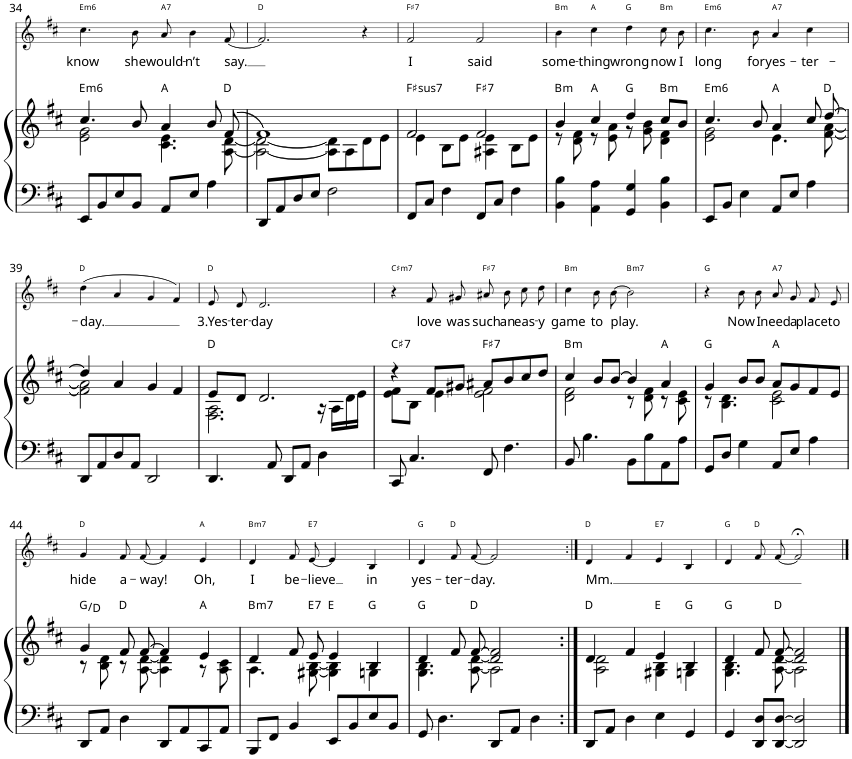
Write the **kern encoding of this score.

**kern	**kern	**harte	**kern	**text	**harte
*part2	*part2	*part2	*part1	*part1	*part1
*staff3	*staff2	*	*staff1	*staff1	*
*I"Piano	*	*	*I"P1	*	*
*I'Pno	*	*	*	*	*
!!LO:PB:g=z
*clefF4	*clefG2	*	*clefG2	*	*
*k[f#c#]	*k[f#c#]	*	*k[f#c#]	*	*
*M4/4	*M4/4	*	*M4/4	*	*
=34	=34	=34	=34	=34	=34
*	*^	*	*	*	*
!	!	!	!LO:H:kt=m6	!	!LO:LY:b	!LO:H:kt=m6
8EE/L	4.cc#/	2e\ 2g\	E:min6	4.cc#\	know	E:min6
8BB/	.	.	.	.	.	.
8E/	.	.	.	.	.	.
!	!	!	!	!	!LO:LY:b	!
8BB/J	8b/	.	.	8b\	she	.
!	!	!	!	!	!LO:LY:b	!LO:H:kt=7
8AA/L	4a/	4.c#\ 4.e\	A:maj	8a/	would-	A:7
!	!	!	!	!	!LO:LY:b	!
8E/J	.	.	.	4b\	-n’t	.
4A\	8b/	.	.	.	.	.
!	!	!	!	!	!LO:LY:b	!
.	(8f#/	[8A\ [8d\	D:maj	[8f#/	say.	.
=35	=35	=35	=35	=35	=35	=35
8DD/L	1f#)	2A\_ 2d\_	.	2.f#/]	.	D:maj
8AA/	.	.	.	.	.	.
8D/	.	.	.	.	.	.
8E/J	.	.	.	.	.	.
2F#\	.	8A\] 8d\]L	.	.	.	.
.	.	8A\	.	.	.	.
.	.	8d\	.	4r	.	.
.	.	8e\J	.	.	.	.
=36	=36	=36	=36	=36	=36	=36
!	!	!	!LO:H:kt=7	!	!LO:LY:b	!LO:H:kt=7
8FF#/L	2f#/	4e\	F#:maj	2f#/	I	F#:7
8C#/J	.	.	.	.	.	.
4F#\	.	8B\L	.	.	.	.
.	.	8e\J	.	.	.	.
!	!	!	!LO:H:kt=7	!	!LO:LY:b	!
8FF#/L	2f#/	4A#X\ 4e\	F#:7	2f#/	said	.
8C#/J	.	.	.	.	.	.
4F#\	.	8B\L	.	.	.	.
.	.	8e\J	.	.	.	.
=37	=37	=37	=37	=37	=37	=37
!	!	!	!LO:H:kt=m	!	!LO:LY:b	!LO:H:kt=m
4BB\ 4B\	4b/	8r	B:min	4b\	some-	B:min
.	.	8d\ 8f#\	.	.	.	.
!	!	!	!	!	!LO:LY:b	!
4AA\ 4A\	4cc#/	8r	A:maj	4cc#\	-thing	A:maj
.	.	8e\ 8a\	.	.	.	.
!	!	!	!	!	!LO:LY:b	!
4GG/ 4G/	4dd/	8r	G:maj	4dd\	wrong	G:maj
.	.	8g\ 8b\	.	.	.	.
!	!	!	!LO:H:kt=m	!	!LO:LY:b	!LO:H:kt=m
4BB\ 4B\	8cc#/L	4d\ 4f#\	B:min	8cc#\L	now	B:min
!	!	!	!	!	!LO:LY:b	!
.	8b/J	.	.	8b\J	I	.
=38	=38	=38	=38	=38	=38	=38
!	!	!	!LO:H:kt=m6	!	!LO:LY:b	!LO:H:kt=m6
8EE/L	4.cc#/	2e\ 2g\	E:min6	4.cc#\	long	E:min6
8BB/J	.	.	.	.	.	.
4E\	.	.	.	.	.	.
!	!	!	!	!	!LO:LY:b	!
.	8b/	.	.	8b\	for	.
!	!	!	!	!	!LO:LY:b	!LO:H:kt=7
8AA/L	4a/	4.e\	A:maj	4a/	yes-	A:7
8E/J	.	.	.	.	.	.
!	!	!	!	!	!LO:LY:b	!
4A\	8cc#/	.	.	4cc#\	-ter-	.
.	[8dd/	[8f#\ [8a\	D:maj	.	.	.
!!LO:LB:g=z
=39	=39	=39	=39	=39	=39	=39
!	!	!	!	!	!LO:LY:b	!
8DD/L	4dd/]	2f#\] 2a\]	.	(4dd\	-day.	D:maj
8AA/	.	.	.	.	.	.
8D/	4a/	.	.	4a/	.	.
8AA/J	.	.	.	.	.	.
2DD/	4g/	2ryy	.	4g/	.	.
.	4f#/	.	.	4f#/)	.	.
=40	=40	=40	=40	=40	=40	=40
!	!	!	!	!	!LO:LY:b	!
4.DD/	8e/L	2.F#\ 2.A\	D:maj	8e/L	3.Yes-	D:maj
!	!	!	!	!	!LO:LY:b	!
.	8d/J	.	.	8d/J	-ter-	.
!	!	!	!	!	!LO:LY:b	!
.	2.d/	.	.	2.d/	-day	.
8AA/	.	.	.	.	.	.
8DD/L	.	.	.	.	.	.
8AA/J	.	.	.	.	.	.
4D\	.	16r	.	.	.	.
.	.	16A\LL	.	.	.	.
.	.	16d\	.	.	.	.
.	.	16e\JJ	.	.	.	.
=41	=41	=41	=41	=41	=41	=41
!	!	!	!LO:H:kt=7	!	!	!LO:H:kt=m7
8CC#/	4r	8e\ 8f#\L	C#:7	4r	.	C#:min7
4.C#/	.	8B\J	.	.	.	.
!	!	!	!	!	!LO:LY:b	!
.	8f#/L	4e\	.	8f#/L	love	.
!	!	!	!	!	!LO:LY:b	!
.	8g#X/J	.	.	8g#X/J	was	.
!	!	!	!LO:H:kt=7	!	!LO:LY:b	!LO:H:kt=7
8FF#/	8a#X/L	2e\ 2f#\	F#:7	8a#X/L	such	F#:7
!	!	!	!	!	!LO:LY:b	!
4.F#\	8b/	.	.	8b/J	an	.
!	!	!	!	!	!LO:LY:b	!
.	8cc#/	.	.	8cc#\L	eas-	.
!	!	!	!	!	!LO:LY:b	!
.	8dd/J	.	.	8dd\J	-y	.
=42	=42	=42	=42	=42	=42	=42
!	!	!	!LO:H:kt=m	!	!LO:LY:b	!LO:H:kt=m
8BB/	4cc#/	2d\ 2f#\	B:min	4cc#\	game	B:min
4.B\	.	.	.	.	.	.
!	!	!	!	!	!LO:LY:b	!
.	8b/L	.	.	8b\L	to	.
!	!	!	!	!	!LO:LY:b	!
.	[8b/J	.	.	[8b\J	play.	.
!	!	!	!	!	!	!LO:H:kt=m7
8BB\L	4b/]	8r	.	2b\]	.	B:min7
8B\	.	8d\ 8f#\	.	.	.	.
8AA\	4a/	8r	A:maj	.	.	.
8A\J	.	8c#\ 8e\	.	.	.	.
=43	=43	=43	=43	=43	=43	=43
8GG/L	4g/	8r	G:maj	4r	.	G:maj
8D/J	.	4.B\ 4.d\	.	.	.	.
!	!	!	!	!	!LO:LY:b	!
4G\	8b/L	.	.	8b\L	Now	.
!	!	!	!	!	!LO:LY:b	!
.	8b/J	.	.	8b\J	I	.
!	!	!	!	!	!LO:LY:b	!LO:H:kt=7
8AA/L	8a/L	2c#\ 2e\	A:maj	8a/L	need	A:7
!	!	!	!	!	!LO:LY:b	!
8E/J	8g/	.	.	8g/J	a	.
!	!	!	!	!	!LO:LY:b	!
4A\	8f#/	.	.	8f#/L	place	.
!	!	!	!	!	!LO:LY:b	!
.	8e/J	.	.	8e/J	to	.
!!LO:LB:g=z
=44	=44	=44	=44	=44	=44	=44
!	!	!	!	!	!LO:LY:b	!
8DD/L	4g/	8r	G:maj/5	4g/	hide	D:maj
8AA/J	.	8B\ 8d\	.	.	.	.
!	!	!	!	!	!LO:LY:b	!
4D\	8f#/	8r	D:maj	8f#/L	a-	.
!	!	!	!	!	!LO:LY:b	!
.	[8f#/	[8A\ [8d\	.	[8f#/J	-way!	.
8DD/L	4f#/]	4A\] 4d\]	.	4f#/]	.	.
8AA/	.	.	.	.	.	.
!	!	!	!	!	!LO:LY:b	!
8CC#/	4e/	8r	A:maj	4e/	Oh,	A:maj
8AA/J	.	8A\ 8c#\	.	.	.	.
=45	=45	=45	=45	=45	=45	=45
!	!	!	!LO:H:kt=m7	!	!LO:LY:b	!LO:H:kt=m7
8BBB/L	4d/	4.A\	B:min7	4d/	I	B:min7
8FF#/J	.	.	.	.	.	.
!	!	!	!	!	!LO:LY:b	!
4BB/	8f#/	.	.	8f#/	be-	.
!	!	!	!LO:H:kt=7	!	!LO:LY:b	!LO:H:kt=7
.	8e/	[8G#X\ [8B\	E:7	[8e/	-lieve	E:7
8EE/L	4e/	4G#\] 4B\]	E:maj	4e/]	.	.
8BB/	.	.	.	.	.	.
!	!	!	!	!	!LO:LY:b	!
8E/	4B/	4Gn\	G:maj	4B/	in	.
8BB/J	.	.	.	.	.	.
=46	=46	=46	=46	=46	=46	=46
!	!	!	!	!	!LO:LY:b	!
8GG/	4d/	4.G\ 4.B\	G:maj	4d/	yes-	G:maj
4.D\	.	.	.	.	.	.
!	!	!	!	!	!LO:LY:b	!
.	8f#/	.	.	8f#/L	-ter-	D:maj
!	!	!	!	!	!LO:LY:b	!
.	[8f#/	[8A\ [8d\	D:maj	[8f#/J	-day.	.
8DD/L	2d/] 2f#/]	2A\]	.	2f#/]	.	.
8AA/J	.	.	.	.	.	.
4D\	.	.	.	.	.	.
=47:|!	=47:|!	=47:|!	=47:|!	=47:|!	=47:|!	=47:|!
!	!	!	!	!	!LO:LY:b	!
8DD/L	4d/	2A\ 2d\	D:maj	4d/	Mm.	D:maj
8AA/J	.	.	.	.	.	.
4D\	4f#/	.	.	4f#/	.	.
!	!	!	!	!	!	!LO:H:kt=7
4E\	4e/	4G#X\ 4B\	E:maj	4e/	.	E:7
4GG/	4B/	4Gn\	G:maj	4B/	.	.
=48	=48	=48	=48	=48	=48	=48
4GG/	4d/	4.G\ 4.B\	G:maj	4d/	.	G:maj
8DD/ 8D/L	8f#/	.	.	8f#/L	.	D:maj
[8DD/ [8D/J	[8f#/	[8A\ [8d\	D:maj	[8f#/J	.	.
2DD/] 2D/]	2d/] 2f#/]	2A\]	.	2f#;</]	.	.
*	*v	*v	*	*	*	*
==	==	==	==	==	==
*-	*-	*-	*-	*-	*-
